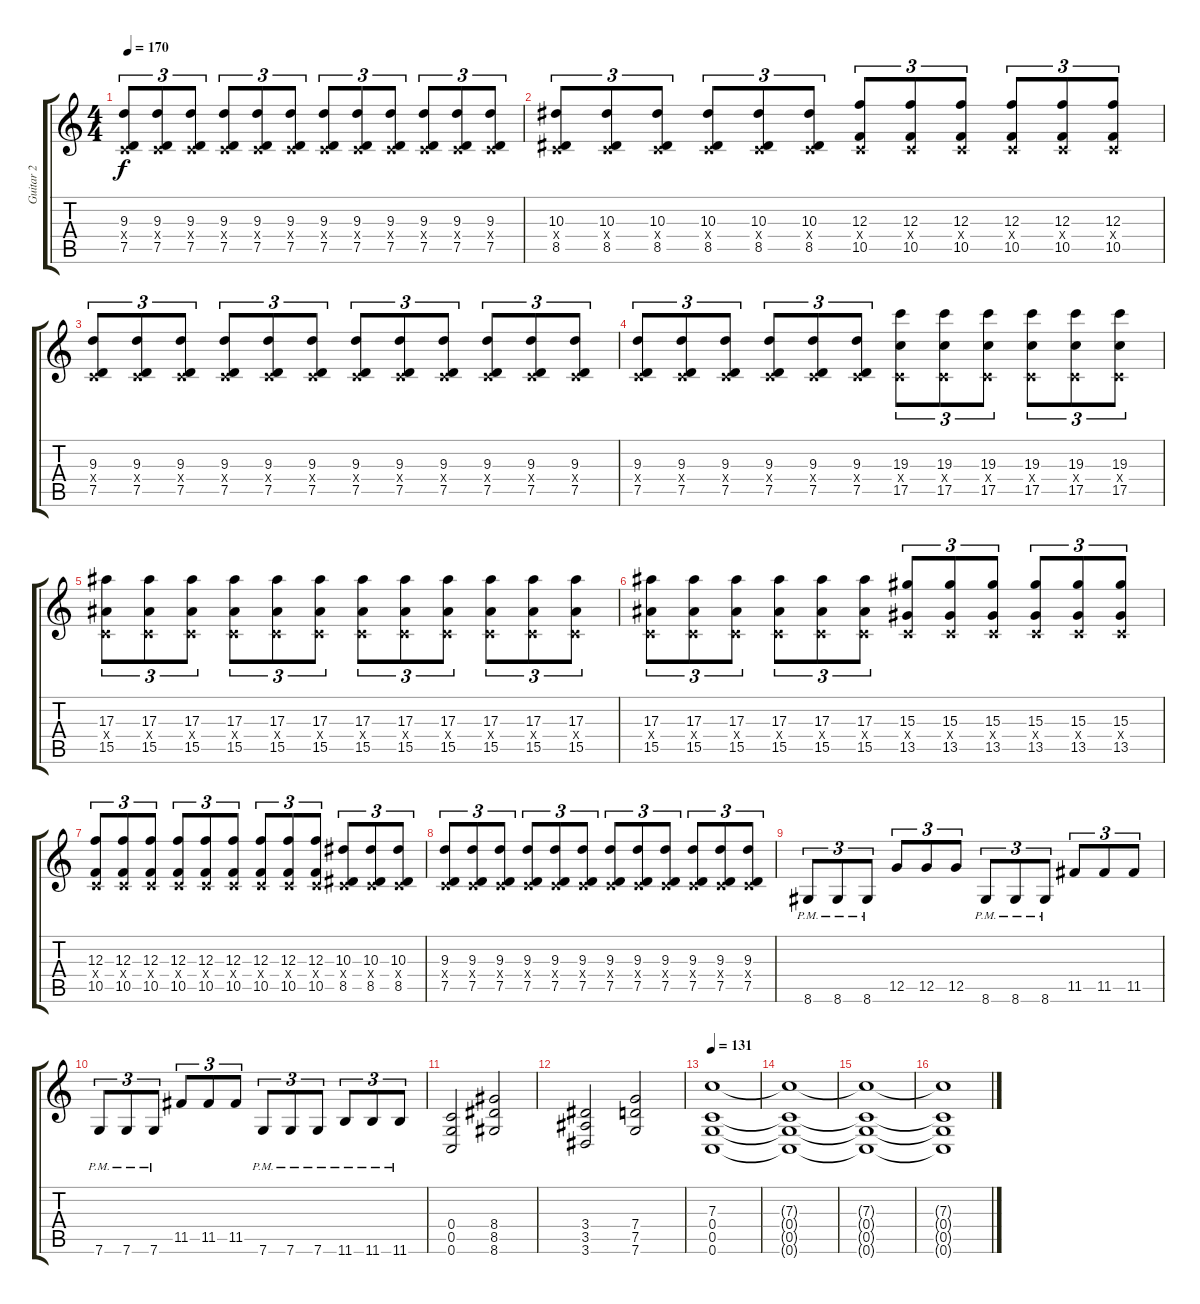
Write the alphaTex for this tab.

\track ("Guitar 2" "Guitar 2") {instrument distortionguitar}
\staff {score tabs}
\tuning (D4 A3 F3 C3 G2 C2) {hide}
\ts (4 4)
\tempo 170
\clef g2
\ks c
(9.3 0.4{x} 7.5).8{tu (3 2) dy f} (9.3 0.4{x} 7.5).8{tu (3 2)} (9.3 0.4{x} 7.5).8{tu (3 2)} (9.3 0.4{x} 7.5).8{tu (3 2)} (9.3 0.4{x} 7.5).8{tu (3 2)} (9.3 0.4{x} 7.5).8{tu (3 2)} (9.3 0.4{x} 7.5).8{tu (3 2)} (9.3 0.4{x} 7.5).8{tu (3 2)} (9.3 0.4{x} 7.5).8{tu (3 2)} (9.3 0.4{x} 7.5).8{tu (3 2)} (9.3 0.4{x} 7.5).8{tu (3 2)} (9.3 0.4{x} 7.5).8{tu (3 2)} |
(10.3 0.4{x} 8.5).8{tu (3 2)} (10.3 0.4{x} 8.5).8{tu (3 2)} (10.3 0.4{x} 8.5).8{tu (3 2)} (10.3 0.4{x} 8.5).8{tu (3 2)} (10.3 0.4{x} 8.5).8{tu (3 2)} (10.3 0.4{x} 8.5).8{tu (3 2)} (12.3 0.4{x} 10.5).8{tu (3 2)} (12.3 0.4{x} 10.5).8{tu (3 2)} (12.3 0.4{x} 10.5).8{tu (3 2)} (12.3 0.4{x} 10.5).8{tu (3 2)} (12.3 0.4{x} 10.5).8{tu (3 2)} (12.3 0.4{x} 10.5).8{tu (3 2)} |
(9.3 0.4{x} 7.5).8{tu (3 2)} (9.3 0.4{x} 7.5).8{tu (3 2)} (9.3 0.4{x} 7.5).8{tu (3 2)} (9.3 0.4{x} 7.5).8{tu (3 2)} (9.3 0.4{x} 7.5).8{tu (3 2)} (9.3 0.4{x} 7.5).8{tu (3 2)} (9.3 0.4{x} 7.5).8{tu (3 2)} (9.3 0.4{x} 7.5).8{tu (3 2)} (9.3 0.4{x} 7.5).8{tu (3 2)} (9.3 0.4{x} 7.5).8{tu (3 2)} (9.3 0.4{x} 7.5).8{tu (3 2)} (9.3 0.4{x} 7.5).8{tu (3 2)} |
(9.3 0.4{x} 7.5).8{tu (3 2)} (9.3 0.4{x} 7.5).8{tu (3 2)} (9.3 0.4{x} 7.5).8{tu (3 2)} (9.3 0.4{x} 7.5).8{tu (3 2)} (9.3 0.4{x} 7.5).8{tu (3 2)} (9.3 0.4{x} 7.5).8{tu (3 2)} (19.3 0.4{x} 17.5).8{tu (3 2)} (19.3 0.4{x} 17.5).8{tu (3 2)} (19.3 0.4{x} 17.5).8{tu (3 2)} (19.3 0.4{x} 17.5).8{tu (3 2)} (19.3 0.4{x} 17.5).8{tu (3 2)} (19.3 0.4{x} 17.5).8{tu (3 2)} |
(17.3 0.4{x} 15.5).8{tu (3 2)} (17.3 0.4{x} 15.5).8{tu (3 2)} (17.3 0.4{x} 15.5).8{tu (3 2)} (17.3 0.4{x} 15.5).8{tu (3 2)} (17.3 0.4{x} 15.5).8{tu (3 2)} (17.3 0.4{x} 15.5).8{tu (3 2)} (17.3 0.4{x} 15.5).8{tu (3 2)} (17.3 0.4{x} 15.5).8{tu (3 2)} (17.3 0.4{x} 15.5).8{tu (3 2)} (17.3 0.4{x} 15.5).8{tu (3 2)} (17.3 0.4{x} 15.5).8{tu (3 2)} (17.3 0.4{x} 15.5).8{tu (3 2)} |
(17.3 0.4{x} 15.5).8{tu (3 2)} (17.3 0.4{x} 15.5).8{tu (3 2)} (17.3 0.4{x} 15.5).8{tu (3 2)} (17.3 0.4{x} 15.5).8{tu (3 2)} (17.3 0.4{x} 15.5).8{tu (3 2)} (17.3 0.4{x} 15.5).8{tu (3 2)} (15.3 0.4{x} 13.5).8{tu (3 2)} (15.3 0.4{x} 13.5).8{tu (3 2)} (15.3 0.4{x} 13.5).8{tu (3 2)} (15.3 0.4{x} 13.5).8{tu (3 2)} (15.3 0.4{x} 13.5).8{tu (3 2)} (15.3 0.4{x} 13.5).8{tu (3 2)} |
(12.3 0.4{x} 10.5).8{tu (3 2)} (12.3 0.4{x} 10.5).8{tu (3 2)} (12.3 0.4{x} 10.5).8{tu (3 2)} (12.3 0.4{x} 10.5).8{tu (3 2)} (12.3 0.4{x} 10.5).8{tu (3 2)} (12.3 0.4{x} 10.5).8{tu (3 2)} (12.3 0.4{x} 10.5).8{tu (3 2)} (12.3 0.4{x} 10.5).8{tu (3 2)} (12.3 0.4{x} 10.5).8{tu (3 2)} (10.3 0.4{x} 8.5).8{tu (3 2)} (10.3 0.4{x} 8.5).8{tu (3 2)} (10.3 0.4{x} 8.5).8{tu (3 2)} |
(9.3 0.4{x} 7.5).8{tu (3 2)} (9.3 0.4{x} 7.5).8{tu (3 2)} (9.3 0.4{x} 7.5).8{tu (3 2)} (9.3 0.4{x} 7.5).8{tu (3 2)} (9.3 0.4{x} 7.5).8{tu (3 2)} (9.3 0.4{x} 7.5).8{tu (3 2)} (9.3 0.4{x} 7.5).8{tu (3 2)} (9.3 0.4{x} 7.5).8{tu (3 2)} (9.3 0.4{x} 7.5).8{tu (3 2)} (9.3 0.4{x} 7.5).8{tu (3 2)} (9.3 0.4{x} 7.5).8{tu (3 2)} (9.3 0.4{x} 7.5).8{tu (3 2)} |
8.6{pm}.8{tu (3 2)} 8.6{pm}.8{tu (3 2)} 8.6{pm}.8{tu (3 2)} 12.5.8{tu (3 2)} 12.5.8{tu (3 2)} 12.5.8{tu (3 2)} 8.6{pm}.8{tu (3 2)} 8.6{pm}.8{tu (3 2)} 8.6{pm}.8{tu (3 2)} 11.5.8{tu (3 2)} 11.5.8{tu (3 2)} 11.5.8{tu (3 2)} |
7.6{pm}.8{tu (3 2)} 7.6{pm}.8{tu (3 2)} 7.6{pm}.8{tu (3 2)} 11.5.8{tu (3 2)} 11.5.8{tu (3 2)} 11.5.8{tu (3 2)} 7.6{pm}.8{tu (3 2)} 7.6{pm}.8{tu (3 2)} 7.6{pm}.8{tu (3 2)} 11.6{pm}.8{tu (3 2)} 11.6{pm}.8{tu (3 2)} 11.6{pm}.8{tu (3 2)} |
(0.4 0.5 0.6).2 (8.4 8.5 8.6).2 |
(3.4 3.5 3.6).2 (7.4 7.5 7.6).2 |
\tempo 131
(7.3 0.4 0.5 0.6).1 |
(7.3{t} 0.4{t} 0.5{t} 0.6{t}).1 |
(7.3{t} 0.4{t} 0.5{t} 0.6{t}).1 |
(7.3{t} 0.4{t} 0.5{t} 0.6{t}).1
